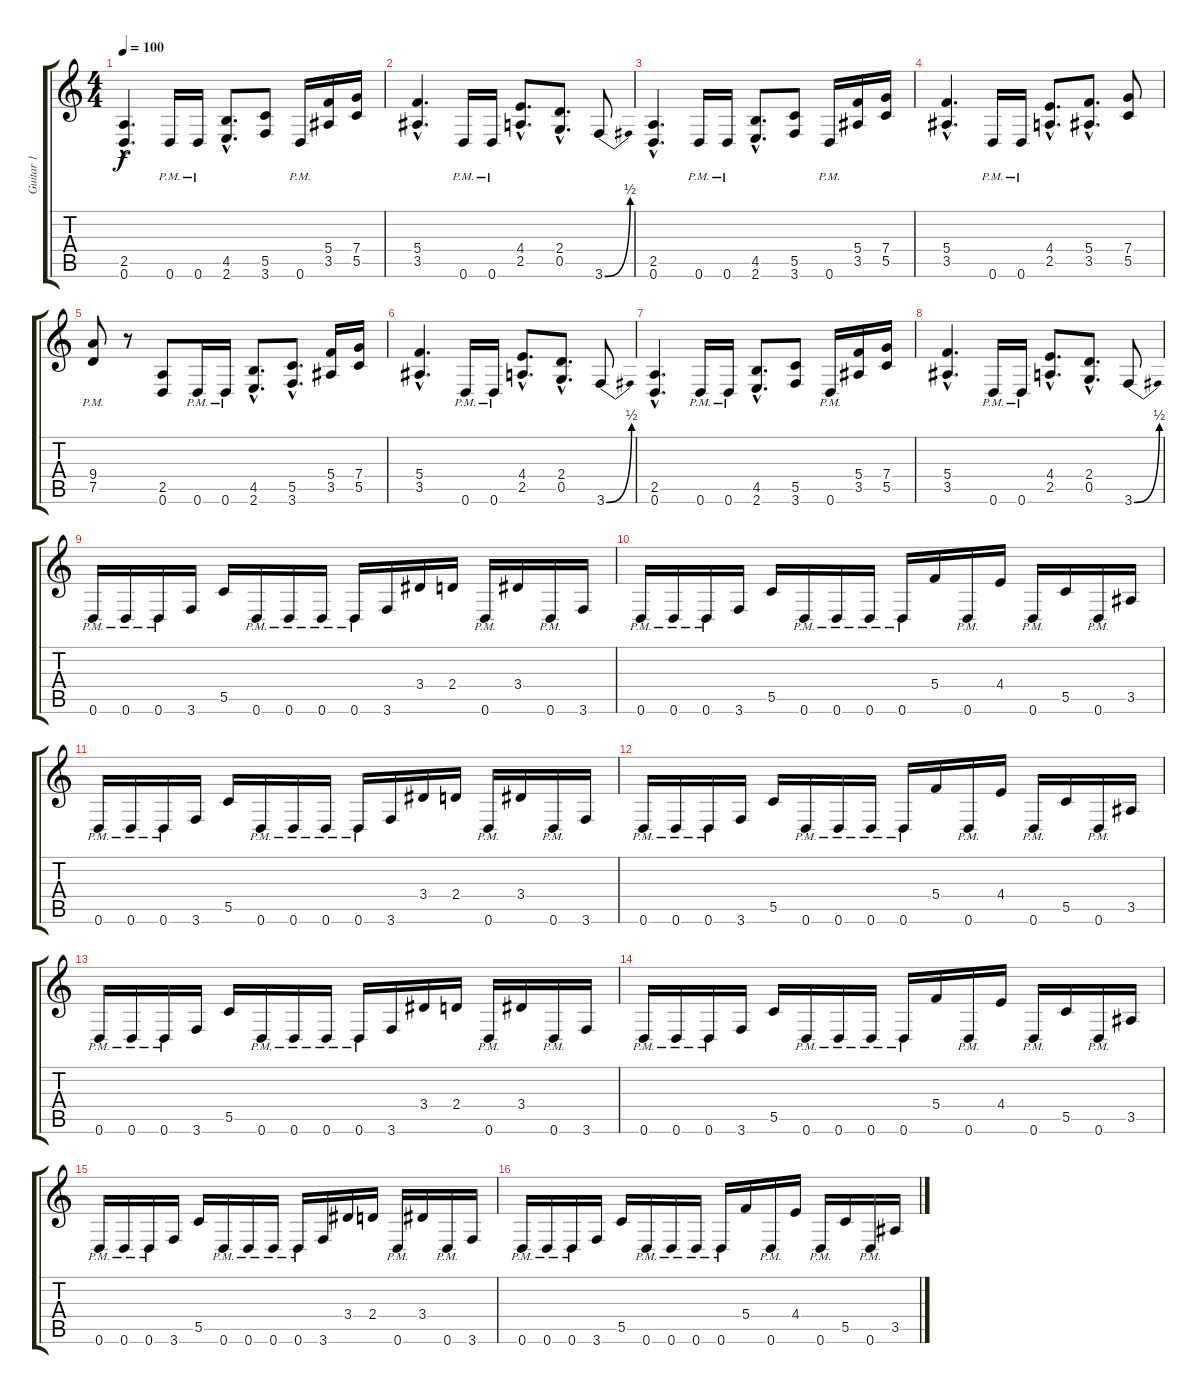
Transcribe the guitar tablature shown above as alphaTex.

\track ("Guitar 1" "Guitar 1") {instrument overdrivenguitar}
\staff {score tabs}
\tuning (D4 A3 F3 C3 G2 D2) {hide}
\ts (4 4)
\tempo 100
\clef g2
\ks c
(2.5{hac} 0.6{hac}).4{d dy f} 0.6{pm}.16 0.6{pm}.16 (4.5{hac} 2.6{hac}).8{d} (5.5 3.6).8 0.6{pm}.16 (5.4 3.5).16 (7.4 5.5).16 |
(5.4{hac} 3.5{hac}).4{d} 0.6{pm}.16 0.6{pm}.16 (4.4{hac} 2.5{hac}).8{d} (2.4{hac} 0.5{hac}).8{d} 3.6{be (bend 0 0 60 2)}.8 |
(2.5{hac} 0.6{hac}).4{d} 0.6{pm}.16 0.6{pm}.16 (4.5{hac} 2.6{hac}).8{d} (5.5 3.6).8 0.6{pm}.16 (5.4 3.5).16 (7.4 5.5).16 |
(5.4{hac} 3.5{hac}).4{d} 0.6{pm}.16 0.6{pm}.16 (4.4{hac} 2.5{hac}).8{d} (5.4{hac} 3.5{hac}).8{d} (7.4 5.5).8 |
(9.4{pm} 7.5{pm}).8 r.8 (2.5 0.6).8 0.6{pm}.16 0.6{pm}.16 (4.5{hac} 2.6{hac}).8{d} (5.5{hac} 3.6{hac}).8{d} (5.4 3.5).16 (7.4 5.5).16 |
(5.4{hac} 3.5{hac}).4{d} 0.6{pm}.16 0.6{pm}.16 (4.4{hac} 2.5{hac}).8{d} (2.4{hac} 0.5{hac}).8{d} 3.6{be (bend 0 0 60 2)}.8 |
(2.5{hac} 0.6{hac}).4{d} 0.6{pm}.16 0.6{pm}.16 (4.5{hac} 2.6{hac}).8{d} (5.5 3.6).8 0.6{pm}.16 (5.4 3.5).16 (7.4 5.5).16 |
(5.4{hac} 3.5{hac}).4{d} 0.6{pm}.16 0.6{pm}.16 (4.4{hac} 2.5{hac}).8{d} (2.4{hac} 0.5{hac}).8{d} 3.6{be (bend 0 0 60 2)}.8 |
0.6{pm}.16 0.6{pm}.16 0.6{pm}.16 3.6.16 5.5.16 0.6{pm}.16 0.6{pm}.16 0.6{pm}.16 0.6{pm}.16 3.6.16 3.4.16 2.4.16 0.6{pm}.16 3.4.16 0.6{pm}.16 3.6.16 |
0.6{pm}.16 0.6{pm}.16 0.6{pm}.16 3.6.16 5.5.16 0.6{pm}.16 0.6{pm}.16 0.6{pm}.16 0.6{pm}.16 5.4.16 0.6{pm}.16 4.4.16 0.6{pm}.16 5.5.16 0.6{pm}.16 3.5.16 |
0.6{pm}.16 0.6{pm}.16 0.6{pm}.16 3.6.16 5.5.16 0.6{pm}.16 0.6{pm}.16 0.6{pm}.16 0.6{pm}.16 3.6.16 3.4.16 2.4.16 0.6{pm}.16 3.4.16 0.6{pm}.16 3.6.16 |
0.6{pm}.16 0.6{pm}.16 0.6{pm}.16 3.6.16 5.5.16 0.6{pm}.16 0.6{pm}.16 0.6{pm}.16 0.6{pm}.16 5.4.16 0.6{pm}.16 4.4.16 0.6{pm}.16 5.5.16 0.6{pm}.16 3.5.16 |
0.6{pm}.16 0.6{pm}.16 0.6{pm}.16 3.6.16 5.5.16 0.6{pm}.16 0.6{pm}.16 0.6{pm}.16 0.6{pm}.16 3.6.16 3.4.16 2.4.16 0.6{pm}.16 3.4.16 0.6{pm}.16 3.6.16 |
0.6{pm}.16 0.6{pm}.16 0.6{pm}.16 3.6.16 5.5.16 0.6{pm}.16 0.6{pm}.16 0.6{pm}.16 0.6{pm}.16 5.4.16 0.6{pm}.16 4.4.16 0.6{pm}.16 5.5.16 0.6{pm}.16 3.5.16 |
0.6{pm}.16 0.6{pm}.16 0.6{pm}.16 3.6.16 5.5.16 0.6{pm}.16 0.6{pm}.16 0.6{pm}.16 0.6{pm}.16 3.6.16 3.4.16 2.4.16 0.6{pm}.16 3.4.16 0.6{pm}.16 3.6.16 |
0.6{pm}.16 0.6{pm}.16 0.6{pm}.16 3.6.16 5.5.16 0.6{pm}.16 0.6{pm}.16 0.6{pm}.16 0.6{pm}.16 5.4.16 0.6{pm}.16 4.4.16 0.6{pm}.16 5.5.16 0.6{pm}.16 3.5.16
